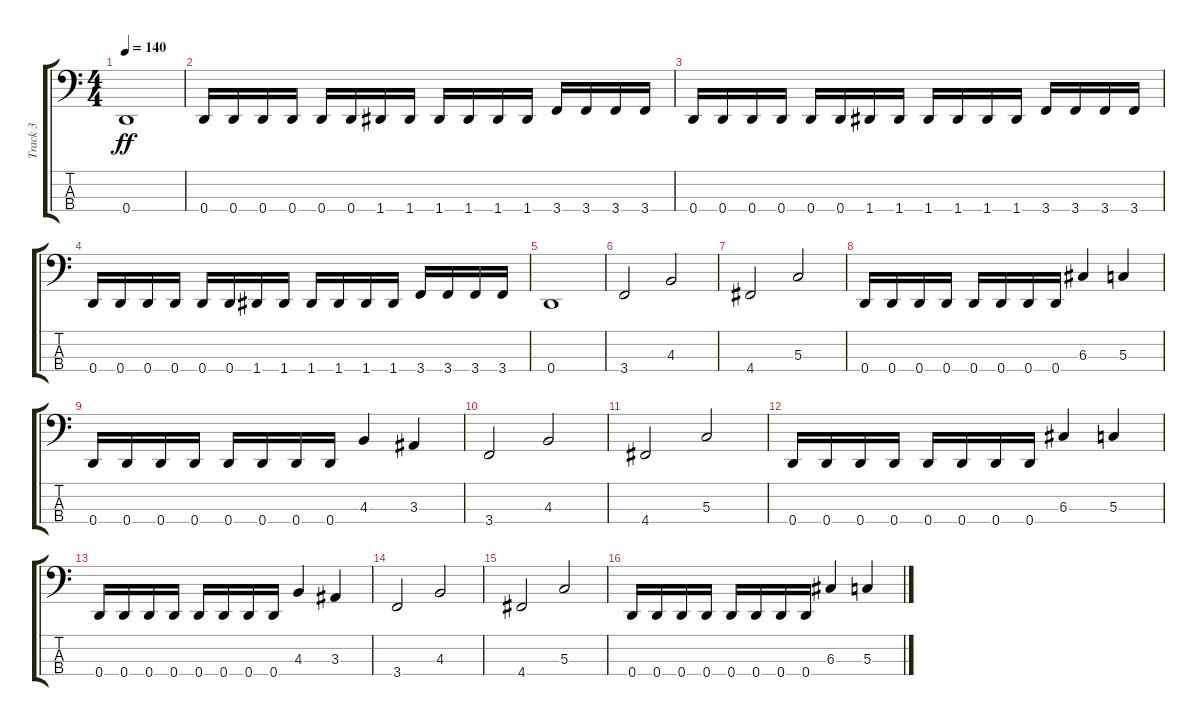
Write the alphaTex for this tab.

\track ("Track 3" "Track 3") {instrument electricbassfinger}
\staff {score tabs}
\tuning (F2 C2 G1 D1) {hide}
\ts (4 4)
\tempo 140
\clef f4
\ks c
0.4.1{dy ff} |
0.4.16 0.4.16 0.4.16 0.4.16 0.4.16 0.4.16 1.4.16 1.4.16 1.4.16 1.4.16 1.4.16 1.4.16 3.4.16 3.4.16 3.4.16 3.4.16 |
0.4.16 0.4.16 0.4.16 0.4.16 0.4.16 0.4.16 1.4.16 1.4.16 1.4.16 1.4.16 1.4.16 1.4.16 3.4.16 3.4.16 3.4.16 3.4.16 |
0.4.16 0.4.16 0.4.16 0.4.16 0.4.16 0.4.16 1.4.16 1.4.16 1.4.16 1.4.16 1.4.16 1.4.16 3.4.16 3.4.16 3.4.16 3.4.16 |
0.4.1 |
3.4.2 4.3.2 |
4.4.2 5.3.2 |
0.4.16 0.4.16 0.4.16 0.4.16 0.4.16 0.4.16 0.4.16 0.4.16 6.3.4 5.3.4 |
0.4.16 0.4.16 0.4.16 0.4.16 0.4.16 0.4.16 0.4.16 0.4.16 4.3.4 3.3.4 |
3.4.2 4.3.2 |
4.4.2 5.3.2 |
0.4.16 0.4.16 0.4.16 0.4.16 0.4.16 0.4.16 0.4.16 0.4.16 6.3.4 5.3.4 |
0.4.16 0.4.16 0.4.16 0.4.16 0.4.16 0.4.16 0.4.16 0.4.16 4.3.4 3.3.4 |
3.4.2 4.3.2 |
4.4.2 5.3.2 |
0.4.16 0.4.16 0.4.16 0.4.16 0.4.16 0.4.16 0.4.16 0.4.16 6.3.4 5.3.4
